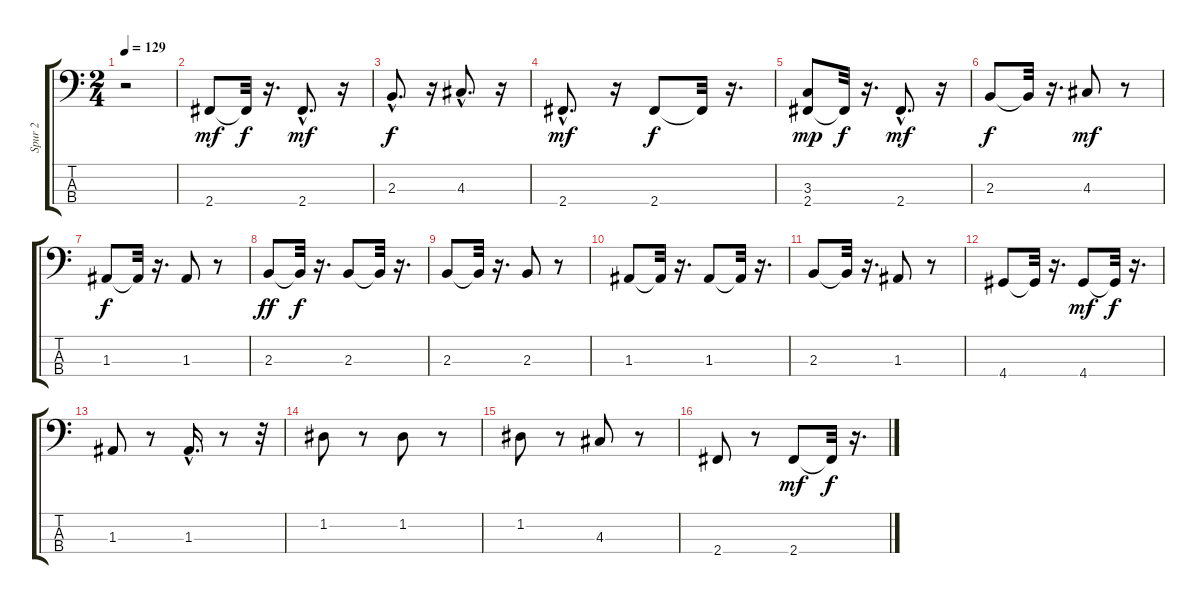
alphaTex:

\track ("Spur 2" "Spur 2") {instrument electricbassfinger}
\staff {score tabs}
\tuning (G2 D2 A1 E1) {hide}
\ts (2 4)
\tempo 129
\clef f4
\ks c
r.2{dy mf} |
2.4.8 2.4{t}.32{dy f} r.16{d} 2.4{hac}.8{d dy mf} r.16 |
2.3{hac}.8{d dy f} r.16 4.3{hac}.8{d} r.16 |
2.4{hac}.8{d dy mf} r.16 2.4.8{dy f} 2.4{t}.32 r.16{d} |
(3.3 2.4).8{dy mp} 2.4{t}.32{dy f} r.16{d} 2.4{hac}.8{d dy mf} r.16 |
2.3.8{dy f} 2.3{t}.32 r.16{d} 4.3.8{dy mf} r.8 |
1.3.8{dy f} 1.3{t}.32 r.16{d} 1.3.8 r.8 |
2.3.8{dy ff} 2.3{t}.32{dy f} r.16{d} 2.3.8 2.3{t}.32 r.16{d} |
2.3.8 2.3{t}.32 r.16{d} 2.3.8 r.8 |
1.3.8 1.3{t}.32 r.16{d} 1.3.8 1.3{t}.32 r.16{d} |
2.3.8 2.3{t}.32 r.16{d} 1.3.8 r.8 |
4.4.8 4.4{t}.32 r.16{d} 4.4.8{dy mf} 4.4{t}.32{dy f} r.16{d} |
1.3.8 r.8 1.3{hac}.16{d} r.8 r.32 |
1.2.8 r.8 1.2.8 r.8 |
1.2.8 r.8 4.3.8 r.8 |
2.4.8 r.8 2.4.8{dy mf} 2.4{t}.32{dy f} r.16{d}
